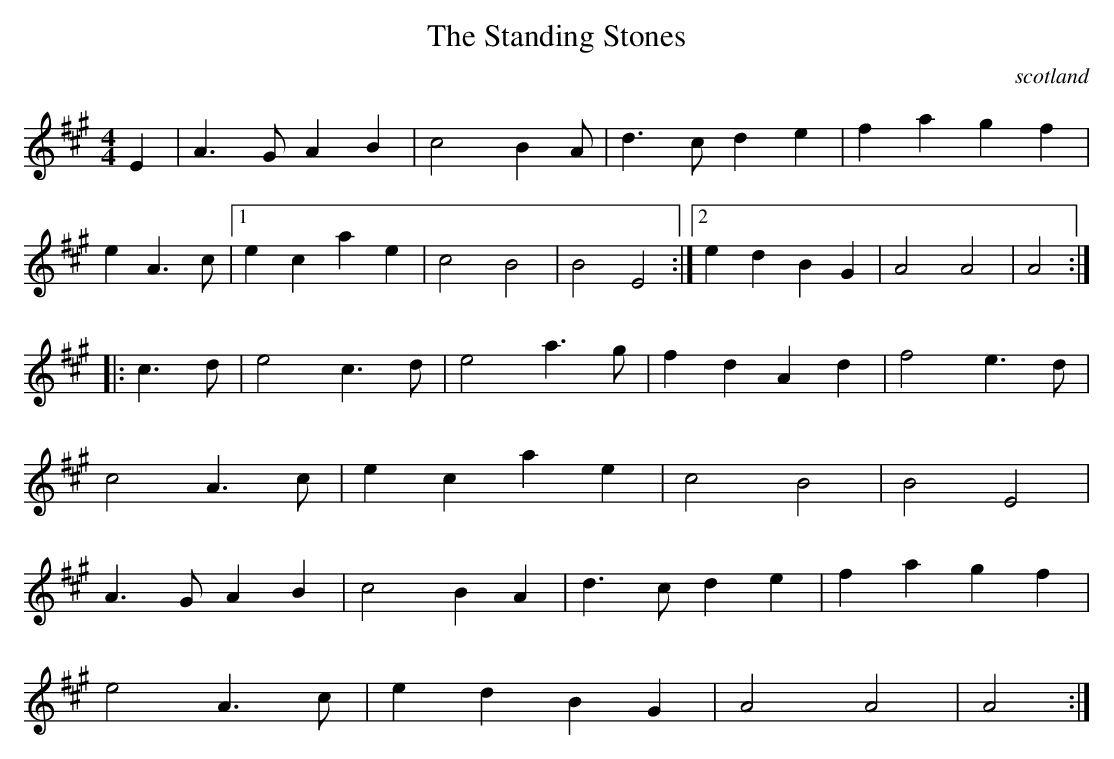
X:1
T:Standing Stones, The
O:scotland
M:4/4
L:1/8
K:A
E2|A3G A2B2|c4 B2A|d3c d2e2|f2a2 g2f2|
e2A3c|1 e2c2 a2e2|c4 B4|B4 E4:|2 e2d2 B2G2|A4 A4|A4:|
|:c3d|e4 c3d|e4 a3g|f2d2 A2d2|f4 e3d|
c4 A3c|e2c2 a2e2|c4 B4|B4 E4|
A3G A2B2|c4 B2A2|d3c d2e2|f2a2 g2f2|
e4 A3c|e2d2 B2G2|A4 A4|A4:|
